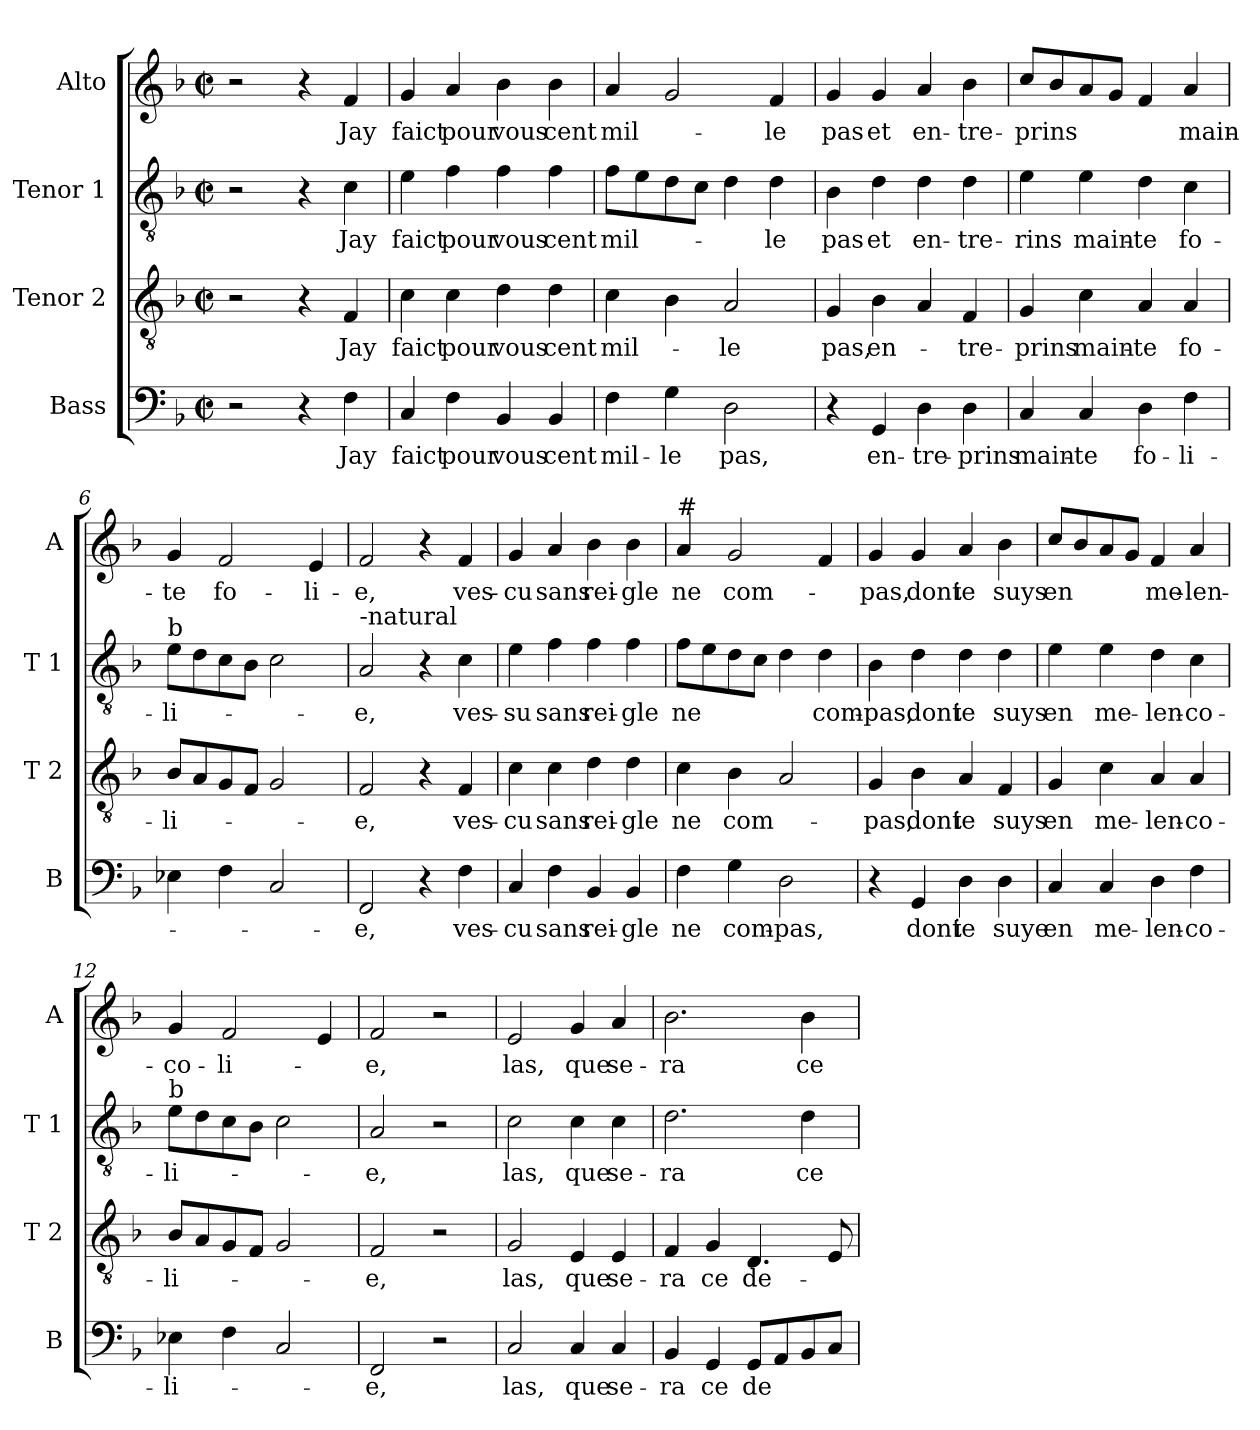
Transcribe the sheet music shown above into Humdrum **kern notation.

**kern	**text	**kern	**text	**kern	**text	**kern	**text
*part4	*part4	*part3	*part3	*part2	*part2	*part1	*part1
*staff4	*staff4	*staff3	*staff3	*staff2	*staff2	*staff1	*staff1
*I"Bass	*	*I"Tenor 2	*	*I"Tenor 1	*	*I"Alto	*
*I'B	*	*I'T 2	*	*I'T 1	*	*I'A	*
*clefF4	*	*clefGv2	*	*clefGv2	*	*clefG2	*
*k[b-]	*	*k[b-]	*	*k[b-]	*	*k[b-]	*
*F:	*	*F:	*	*F:	*	*F:	*
*M2/2	*	*M2/2	*	*M2/2	*	*M2/2	*
*met(c|)	*	*met(c|)	*	*met(c|)	*	*met(c|)	*
=1	=1	=1	=1	=1	=1	=1	=1
2r	.	2r	.	2r	.	2r	.
4r	.	4r	.	4r	.	4r	.
!	!LO:LY:b	!	!LO:LY:b	!	!LO:LY:b	!	!LO:LY:b
4F\	Jay	4F/	Jay	4c\	Jay	4f/	Jay
=2	=2	=2	=2	=2	=2	=2	=2
!	!LO:LY:b	!	!LO:LY:b	!	!LO:LY:b	!	!LO:LY:b
4C/	faict	4c\	faict	4e\	faict	4g/	faict
!	!LO:LY:b	!	!LO:LY:b	!	!LO:LY:b	!	!LO:LY:b
4F\	pour	4c\	pour	4f\	pour	4a/	pour
!	!LO:LY:b	!	!LO:LY:b	!	!LO:LY:b	!	!LO:LY:b
4BB-/	vous	4d\	vous	4f\	vous	4b-\	vous
!	!LO:LY:b	!	!LO:LY:b	!	!LO:LY:b	!	!LO:LY:b
4BB-/	cent	4d\	cent	4f\	cent	4b-\	cent
=3	=3	=3	=3	=3	=3	=3	=3
!	!LO:LY:b	!	!LO:LY:b	!	!LO:LY:b	!	!LO:LY:b
4F\	mil-	4c\	mil-	8f\L	mil-	4a/	mil-
.	.	.	.	8e\	.	.	.
!	!LO:LY:b	!	!	!	!	!	!
4G\	-le	4B-\	.	8d\	.	2g/	.
.	.	.	.	8c\J	.	.	.
!	!LO:LY:b	!	!LO:LY:b	!	!	!	!
2D\	pas,	2A/	-le	4d\	.	.	.
!	!	!	!	!	!LO:LY:b	!	!LO:LY:b
.	.	.	.	4d\	-le	4f/	-le
=4	=4	=4	=4	=4	=4	=4	=4
!	!	!	!LO:LY:b	!	!LO:LY:b	!	!LO:LY:b
4r	.	4G/	pas,	4B-\	pas	4g/	pas
!	!LO:LY:b	!	!LO:LY:b	!	!LO:LY:b	!	!LO:LY:b
4GG/	en-	4B-\	en-	4d\	et	4g/	et
!	!LO:LY:b	!	!	!	!LO:LY:b	!	!LO:LY:b
4D\	-tre-	4A/	.	4d\	en-	4a/	en-
!	!LO:LY:b	!	!LO:LY:b	!	!LO:LY:b	!	!LO:LY:b
4D\	-prins	4F/	-tre-	4d\	-tre-	4b-\	-tre-
=5	=5	=5	=5	=5	=5	=5	=5
!	!LO:LY:b	!	!LO:LY:b	!	!LO:LY:b	!	!LO:LY:b
4C/	main-	4G/	-prins	4e\	-rins	8cc/L	-prins
.	.	.	.	.	.	8b-/	.
!	!LO:LY:b	!	!LO:LY:b	!	!LO:LY:b	!	!
4C/	-te	4c\	main-	4e\	main-	8a/	.
.	.	.	.	.	.	8g/J	.
!	!LO:LY:b	!	!LO:LY:b	!	!LO:LY:b	!	!
4D\	fo-	4A/	-te	4d\	-te	4f/	.
!	!LO:LY:b	!	!LO:LY:b	!	!LO:LY:b	!	!LO:LY:b
4F\	-li-	4A/	fo-	4c\	fo-	4a/	main-
!!LO:LB:g=z
=6	=6	=6	=6	=6	=6	=6	=6
!	!	!	!	!LO:TX:a:t=b	!	!	!
!	!	!	!LO:LY:b	!	!LO:LY:b	!	!LO:LY:b
4E-X\	.	8B-/L	-li-	8e\L	-li-	4g/	-te
.	.	8A/	.	8d\	.	.	.
!	!	!	!	!	!	!	!LO:LY:b
4F\	.	8G/	.	8c\	.	2f/	fo-
.	.	8F/J	.	8B-\J	.	.	.
2C/	.	2G/	.	2c\	.	.	.
!	!	!	!	!	!	!	!LO:LY:b
.	.	.	.	.	.	4e/	-li-
=7	=7	=7	=7	=7	=7	=7	=7
!	!	!	!	!LO:TX:a:t=-natural	!	!	!
!	!LO:LY:b	!	!LO:LY:b	!	!LO:LY:b	!	!LO:LY:b
2FF/	-e,	2F/	-e,	2A/	-e,	2f/	-e,
4r	.	4r	.	4r	.	4r	.
!	!LO:LY:b	!	!LO:LY:b	!	!LO:LY:b	!	!LO:LY:b
4F\	ves-	4F/	ves-	4c\	ves-	4f/	ves-
=8	=8	=8	=8	=8	=8	=8	=8
!	!LO:LY:b	!	!LO:LY:b	!	!LO:LY:b	!	!LO:LY:b
4C/	-cu	4c\	-cu	4e\	-su	4g/	-cu
!	!LO:LY:b	!	!LO:LY:b	!	!LO:LY:b	!	!LO:LY:b
4F\	sans	4c\	sans	4f\	sans	4a/	sans
!	!LO:LY:b	!	!LO:LY:b	!	!LO:LY:b	!	!LO:LY:b
4BB-/	rei-	4d\	rei-	4f\	rei-	4b-\	rei-
!	!LO:LY:b	!	!LO:LY:b	!	!LO:LY:b	!	!LO:LY:b
4BB-/	-gle	4d\	-gle	4f\	-gle	4b-\	-gle
=9	=9	=9	=9	=9	=9	=9	=9
!	!	!	!	!	!	!LO:TX:a:t=#	!
!	!LO:LY:b	!	!LO:LY:b	!	!LO:LY:b	!	!LO:LY:b
4F\	ne	4c\	ne	8f\L	ne	4a/	ne
.	.	.	.	8e\	.	.	.
!	!LO:LY:b	!	!LO:LY:b	!	!	!	!LO:LY:b
4G\	com-	4B-\	com-	8d\	.	2g/	com-
.	.	.	.	8c\J	.	.	.
!	!LO:LY:b	!	!	!	!	!	!
2D\	-pas,	2A/	.	4d\	.	.	.
!	!	!	!	!	!LO:LY:b	!	!
.	.	.	.	4d\	com-	4f/	.
=10	=10	=10	=10	=10	=10	=10	=10
!	!	!	!LO:LY:b	!	!LO:LY:b	!	!LO:LY:b
4r	.	4G/	-pas,	4B-\	-pas,	4g/	-pas,
!	!LO:LY:b	!	!LO:LY:b	!	!LO:LY:b	!	!LO:LY:b
4GG/	dont	4B-\	dont	4d\	dont	4g/	dont
!	!LO:LY:b	!	!LO:LY:b	!	!LO:LY:b	!	!LO:LY:b
4D\	ie	4A/	ie	4d\	ie	4a/	ie
!	!LO:LY:b	!	!LO:LY:b	!	!LO:LY:b	!	!LO:LY:b
4D\	suye	4F/	suys	4d\	suys	4b-\	suys
=11	=11	=11	=11	=11	=11	=11	=11
!	!LO:LY:b	!	!LO:LY:b	!	!LO:LY:b	!	!LO:LY:b
4C/	en	4G/	en	4e\	en	8cc/L	en
.	.	.	.	.	.	8b-/	.
!	!LO:LY:b	!	!LO:LY:b	!	!LO:LY:b	!	!
4C/	me-	4c\	me-	4e\	me-	8a/	.
.	.	.	.	.	.	8g/J	.
!	!LO:LY:b	!	!LO:LY:b	!	!LO:LY:b	!	!LO:LY:b
4D\	-len-	4A/	-len-	4d\	-len-	4f/	me-
!	!LO:LY:b	!	!LO:LY:b	!	!LO:LY:b	!	!LO:LY:b
4F\	-co-	4A/	-co-	4c\	-co-	4a/	-len-
!!LO:PB:g=z
=12	=12	=12	=12	=12	=12	=12	=12
!	!	!	!	!LO:TX:a:t=b	!	!	!
!	!LO:LY:b	!	!LO:LY:b	!	!LO:LY:b	!	!LO:LY:b
4E-X\	-li-	8B-/L	-li-	8e\L	-li-	4g/	-co-
.	.	8A/	.	8d\	.	.	.
!	!	!	!	!	!	!	!LO:LY:b
4F\	.	8G/	.	8c\	.	2f/	-li-
.	.	8F/J	.	8B-\J	.	.	.
2C/	.	2G/	.	2c\	.	.	.
.	.	.	.	.	.	4e/	.
=13	=13	=13	=13	=13	=13	=13	=13
!	!LO:LY:b	!	!LO:LY:b	!	!LO:LY:b	!	!LO:LY:b
2FF/	-e,	2F/	-e,	2A/	-e,	2f/	-e,
2r	.	2r	.	2r	.	2r	.
=14	=14	=14	=14	=14	=14	=14	=14
!	!LO:LY:b	!	!LO:LY:b	!	!LO:LY:b	!	!LO:LY:b
2C/	las,	2G/	las,	2c\	las,	2e/	las,
!	!LO:LY:b	!	!LO:LY:b	!	!LO:LY:b	!	!LO:LY:b
4C/	que	4E/	que	4c\	que	4g/	que
!	!LO:LY:b	!	!LO:LY:b	!	!LO:LY:b	!	!LO:LY:b
4C/	se-	4E/	se-	4c\	se-	4a/	se-
=15	=15	=15	=15	=15	=15	=15	=15
!	!LO:LY:b	!	!LO:LY:b	!	!LO:LY:b	!	!LO:LY:b
4BB-/	-ra	4F/	-ra	2.d\	-ra	2.b-\	-ra
!	!LO:LY:b	!	!LO:LY:b	!	!	!	!
4GG/	ce	4G/	ce	.	.	.	.
!	!LO:LY:b	!	!LO:LY:b	!	!	!	!
8GG/L	de	4.D/	de-	.	.	.	.
8AA/	.	.	.	.	.	.	.
!	!	!	!	!	!LO:LY:b	!	!LO:LY:b
8BB-/	.	.	.	4d\	ce	4b-\	ce
8C/J	.	8E/	.	.	.	.	.
=	=	=	=	=	=	=	=
*-	*-	*-	*-	*-	*-	*-	*-
